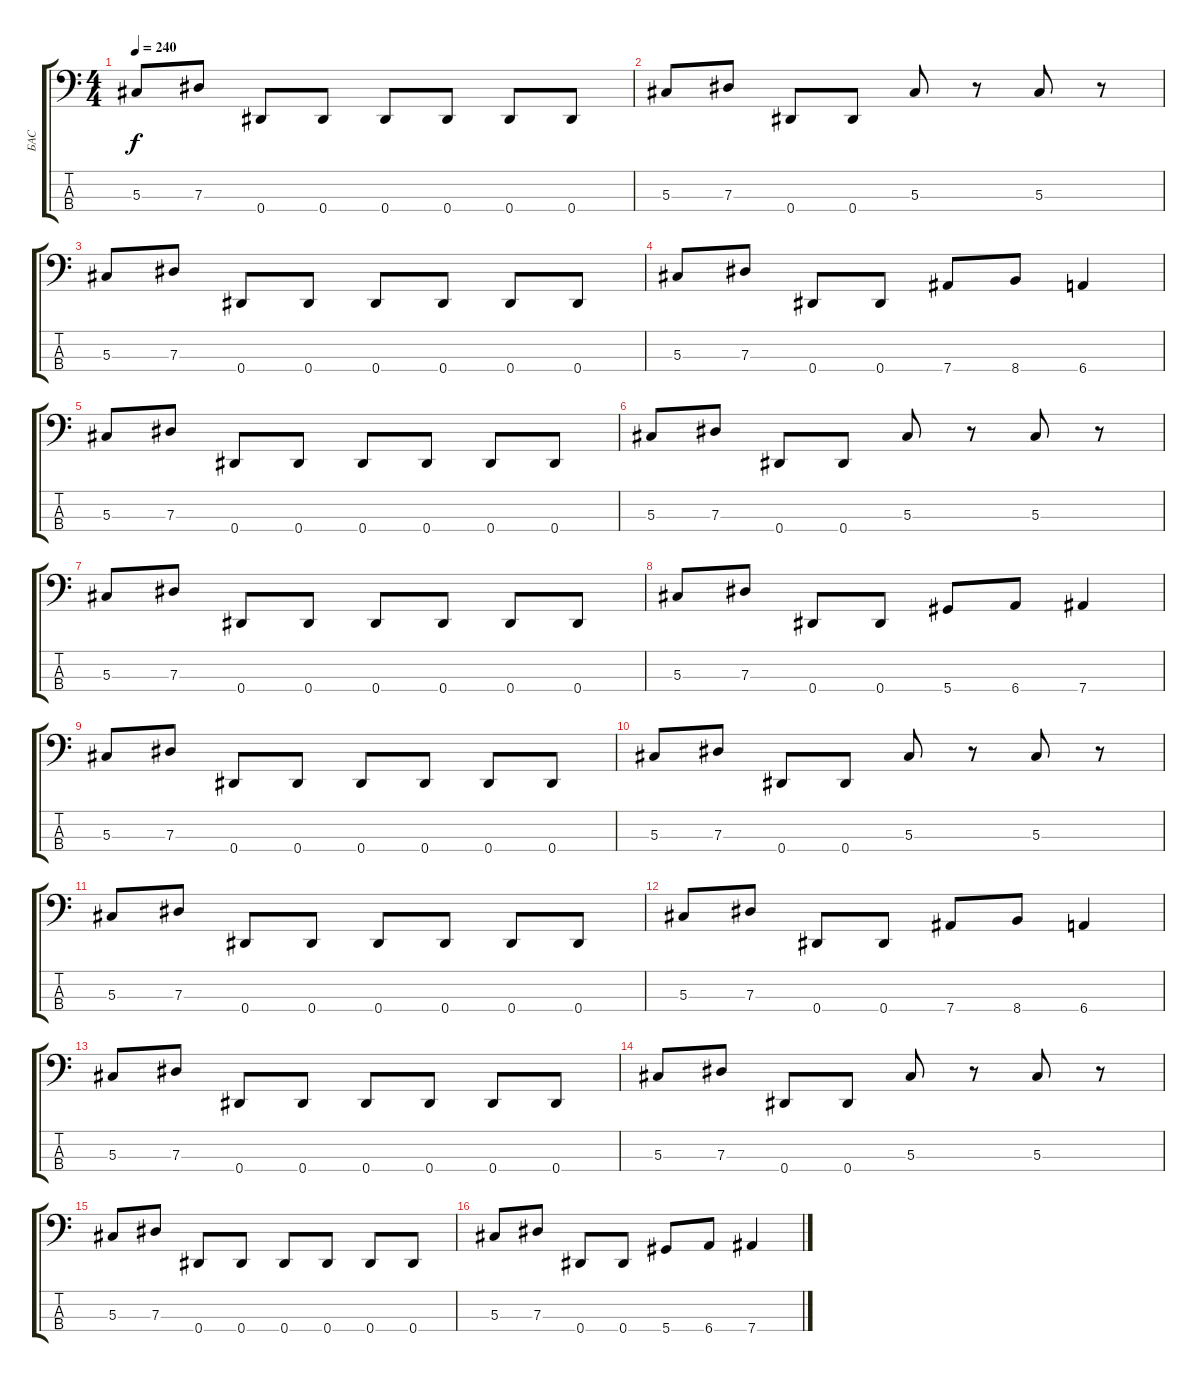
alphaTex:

\track ("БАС" "БАС") {instrument electricbassfinger}
\staff {score tabs}
\tuning (Gb2 Db2 Ab1 Eb1) {hide}
\ts (4 4)
\tempo 240
\clef f4
\ks c
5.3.8{dy f} 7.3.8 0.4.8 0.4.8 0.4.8 0.4.8 0.4.8 0.4.8 |
5.3.8 7.3.8 0.4.8 0.4.8 5.3.8 r.8 5.3.8 r.8 |
5.3.8 7.3.8 0.4.8 0.4.8 0.4.8 0.4.8 0.4.8 0.4.8 |
5.3.8 7.3.8 0.4.8 0.4.8 7.4.8 8.4.8 6.4.4 |
5.3.8 7.3.8 0.4.8 0.4.8 0.4.8 0.4.8 0.4.8 0.4.8 |
5.3.8 7.3.8 0.4.8 0.4.8 5.3.8 r.8 5.3.8 r.8 |
5.3.8 7.3.8 0.4.8 0.4.8 0.4.8 0.4.8 0.4.8 0.4.8 |
5.3.8 7.3.8 0.4.8 0.4.8 5.4.8 6.4.8 7.4.4 |
5.3.8 7.3.8 0.4.8 0.4.8 0.4.8 0.4.8 0.4.8 0.4.8 |
5.3.8 7.3.8 0.4.8 0.4.8 5.3.8 r.8 5.3.8 r.8 |
5.3.8 7.3.8 0.4.8 0.4.8 0.4.8 0.4.8 0.4.8 0.4.8 |
5.3.8 7.3.8 0.4.8 0.4.8 7.4.8 8.4.8 6.4.4 |
5.3.8 7.3.8 0.4.8 0.4.8 0.4.8 0.4.8 0.4.8 0.4.8 |
5.3.8 7.3.8 0.4.8 0.4.8 5.3.8 r.8 5.3.8 r.8 |
5.3.8 7.3.8 0.4.8 0.4.8 0.4.8 0.4.8 0.4.8 0.4.8 |
5.3.8 7.3.8 0.4.8 0.4.8 5.4.8 6.4.8 7.4.4
